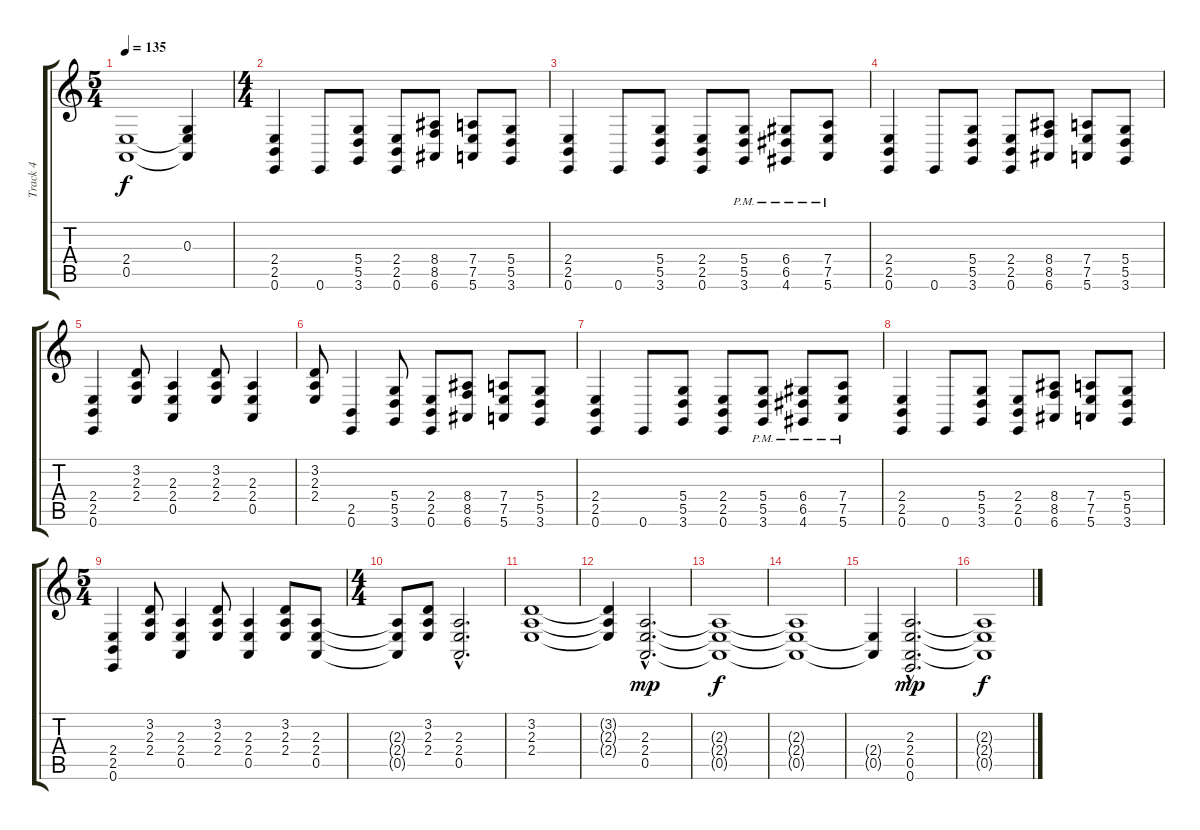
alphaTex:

\track ("Track 4" "Track 4") {instrument violin}
\staff {score tabs}
\tuning (E4 B3 G3 D3 A2 E2) {hide}
\ts (5 4)
\tempo 135
\clef g2
\ks c
(2.4{t} 0.5{t}).1{dy f} (0.3 2.4{t} 0.5{t}).4 |
\ts (4 4)
(2.4 2.5 0.6).4 0.6.8 (5.4 5.5 3.6).8 (2.4 2.5 0.6).8 (8.4 8.5 6.6).8 (7.4 7.5 5.6).8 (5.4 5.5 3.6).8 |
(2.4 2.5 0.6).4 0.6.8 (5.4 5.5 3.6).8 (2.4 2.5 0.6).8 (5.4{pm} 5.5{pm} 3.6{pm}).8 (6.4{pm} 6.5 4.6{pm}).8 (7.4{pm} 7.5{pm} 5.6{pm}).8 |
(2.4 2.5 0.6).4 0.6.8 (5.4 5.5 3.6).8 (2.4 2.5 0.6).8 (8.4 8.5 6.6).8 (7.4 7.5 5.6).8 (5.4 5.5 3.6).8 |
(2.4 2.5 0.6).4 (3.2 2.3 2.4).8 (2.3 2.4 0.5).4 (3.2 2.3 2.4).8 (2.3 2.4 0.5).4 |
(3.2 2.3 2.4).8 (2.5 0.6).4 (5.4 5.5 3.6).8 (2.4 2.5 0.6).8 (8.4 8.5 6.6).8 (7.4 7.5 5.6).8 (5.4 5.5 3.6).8 |
(2.4 2.5 0.6).4 0.6.8 (5.4 5.5 3.6).8 (2.4 2.5 0.6).8 (5.4{pm} 5.5{pm} 3.6{pm}).8 (6.4{pm} 6.5 4.6{pm}).8 (7.4{pm} 7.5{pm} 5.6{pm}).8 |
(2.4 2.5 0.6).4 0.6.8 (5.4 5.5 3.6).8 (2.4 2.5 0.6).8 (8.4 8.5 6.6).8 (7.4 7.5 5.6).8 (5.4 5.5 3.6).8 |
\ts (5 4)
(2.4 2.5 0.6).4 (3.2 2.3 2.4).8 (2.3 2.4 0.5).4 (3.2 2.3 2.4).8 (2.3 2.4 0.5).4 (3.2 2.3 2.4).8 (2.3 2.4 0.5).8 |
\ts (4 4)
(2.3{t} 2.4{t} 0.5{t}).8 (3.2 2.3 2.4).8 (2.3{hac} 2.4{hac} 0.5{hac}).2{d} |
(3.2 2.3 2.4).1 |
(3.2{t} 2.3{t} 2.4{t}).4 (2.3{hac} 2.4{hac} 0.5{hac}).2{d dy mp} |
(2.3{t} 2.4{t} 0.5{t}).1{dy f} |
(2.3{t} 2.4{t} 0.5{t}).1 |
(2.4{t} 0.5{t}).4 (2.3{hac} 2.4{hac} 0.5{hac} 0.6{hac}).2{d dy mp} |
(2.3{t} 2.4{t} 0.5{t}).1{dy f}
